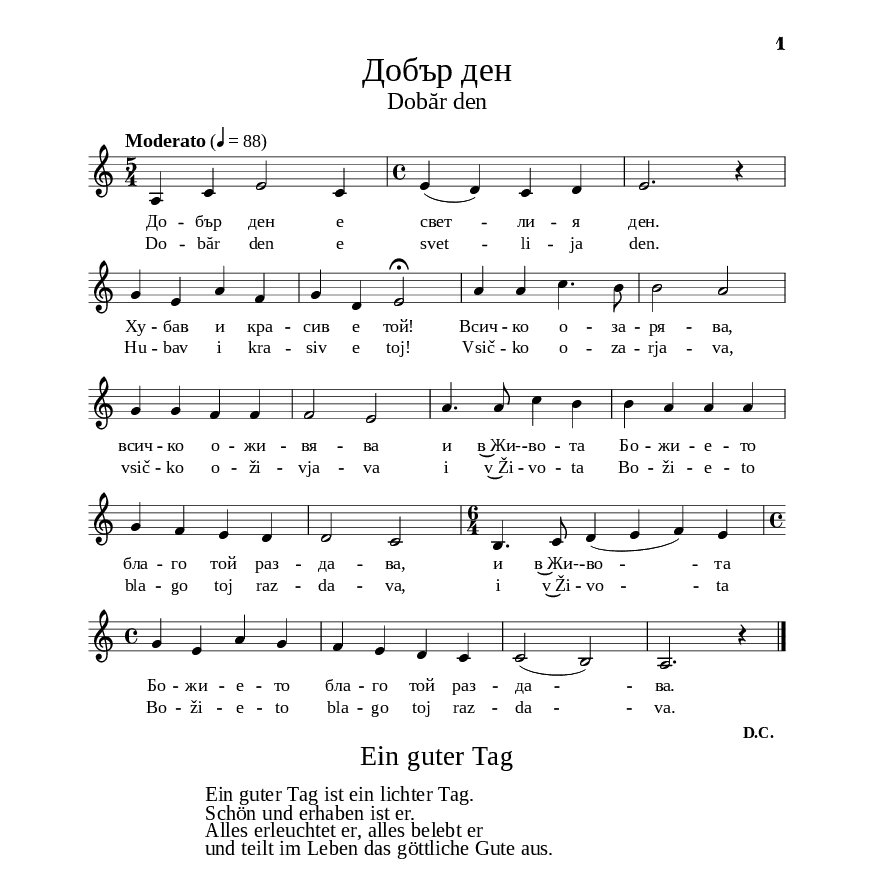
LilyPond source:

\version "2.24.3"

% include paper part and global functions
\include "include/globals.ily"

\bookpart {
   \label #'ref095_2
  \tocItem \markup "Добър ден – Dobăr den"
  \include "include/bookpart-paper.ily"
  \score {
    \include "include/score-layout.ily"


    \new Voice \absolute  {
      \clef treble
      \key a \minor
      \time 5/4
      \tempoFunc "Moderato" 4 "88"

      a4 c' e'2 c'4 | \time 4/4  e'4 ( d' ) c'  d'  | e'2. r4 \break |

      g'4 e' a' f' | g'4 d' e'2 \fermata | a'4 a' c''4. b'8 | b'2 a' \break |

      g'4 g' f' f' |  f'2 e' | a'4. a'8 c''4 b' | b'4 a' a' a' \break |

      g'4 f' e' d' | d'2 c' |  \time 6/4  b4. c'8 d'4 ( e' f' ) e' \break |

      \time 4/4  g'4 e' a' g' | f'4 e' d' c' | c'2 ( b ) | a2. r4 \break |

      \bar "|."
    }

    \addlyrics {
      До -- бър
      ден е свет -- ли -- я ден. Ху -- бав и кра --
      сив е той! Всич -- ко о -- за -- ря -- ва, всич
      -- ко о -- жи -- вя -- ва и "в~Жи-" -- во -- та Бо
      -- жи -- е -- то бла -- го той раз -- да -- ва,
      и "в~Жи-" -- во -- та Бо -- жи -- е -- то бла -- го
      той раз -- да -- ва.

    }

     \addlyrics {
      Do -- băr
      den e svet -- li -- ja den. Hu -- bav i kra --
      siv e toj! Vsič -- ko o -- za -- rja -- va, vsič
      -- ko o -- ži -- vja -- va i v~Ži -- vo -- ta Bo
      -- ži -- e -- to bla -- go toj raz -- da -- va,
      i v~Ži -- vo -- ta Bo -- ži -- e -- to bla -- go
      toj raz -- da -- va.
    }


    \header {
      title = \titleFunc "Добър ден" "Dobăr den"
    }

    \midi{}

  } % score

  \markup \empty-one
  \markup \dc-one "D.C."
  

  % include foreign translation(s) of the song
  \version "2.24.2"

\markup \fill-line { \fontsize #deTitleFontSize "Ein guter Tag" }
\markup \null
\markup \null
\markup \fontsize #deCoupletFontSize {
  \hspace #16
  \override #`(baseline-skip . ,deCoupletBaselineSkip)

  \column {
    \line { Ein guter Tag ist ein lichter Tag.  }

    \line { Schön und erhaben ist er. }

    \line { Alles erleuchtet er, alles belebt er}

    \line { und teilt im Leben das göttliche Gute aus.}



  }


}


} % bookpart
